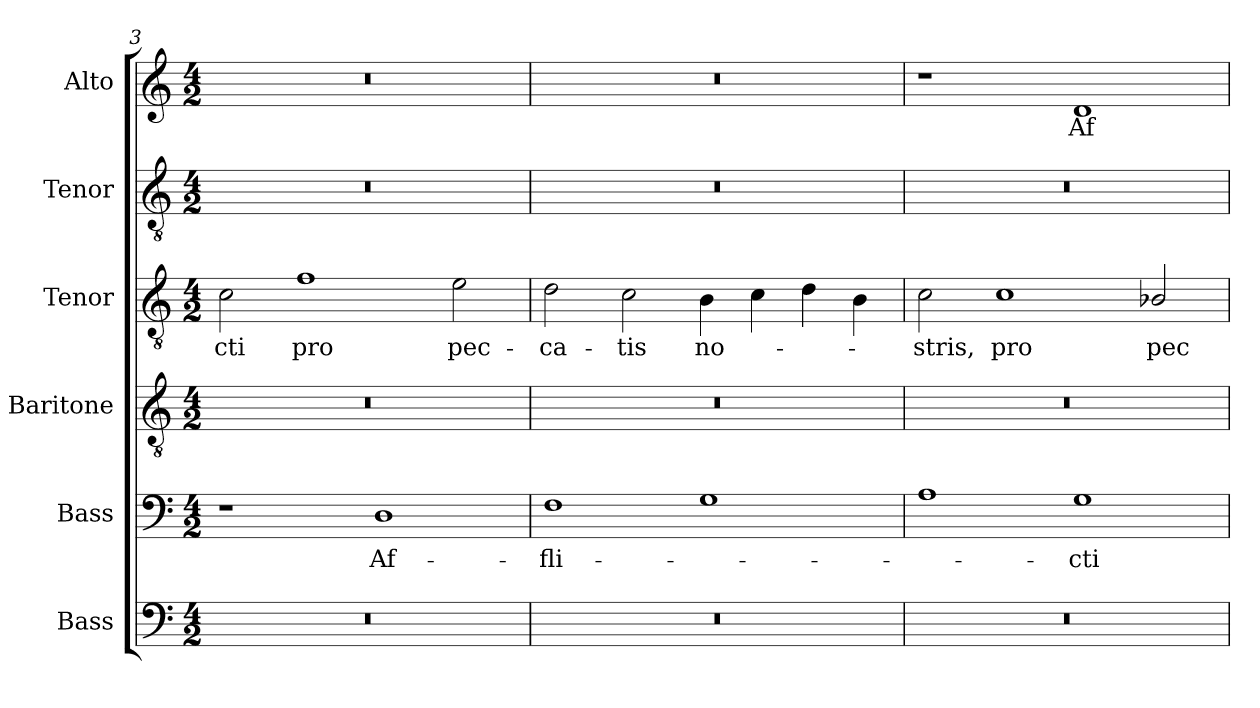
**kern	**kern	**text	**kern	**kern	**text	**kern	**kern	**text
*part6	*part5	*part5	*part4	*part3	*part3	*part2	*part1	*part1
*staff6	*staff5	*staff5	*staff4	*staff3	*staff3	*staff2	*staff1	*staff1
*I"Bass	*I"Bass	*	*I"Baritone	*I"Tenor	*	*I"Tenor	*I"Alto	*
*I'B.	*I'B.	*	*I'Bar.	*I'T.	*	*I'T.	*I'A.	*
*clefF4	*clefF4	*	*clefGv2	*clefGv2	*	*clefGv2	*clefG2	*
*	*	*	*ITrd7c12	*ITrd7c12	*	*ITrd7c12	*	*
*k[]	*k[]	*	*k[]	*k[]	*	*k[]	*k[]	*
*C:	*C:	*	*C:	*C:	*	*C:	*C:	*
*M4/2	*M4/2	*	*M4/2	*M4/2	*	*M4/2	*M4/2	*
=3	=3	=3	=3	=3	=3	=3	=3	=3
!LO:N:vis=1	!	!	!LO:N:vis=1	!	!	!	!	!
!	!	!	!	!	!LO:LY:b:color=#000000	!LO:N:vis=1	!LO:N:vis=1	!
0r	1r	.	0r	2Ci\	-cti	0r	0r	.
!	!	!	!	!	!LO:LY:b:color=#000000	!	!	!
.	.	.	.	1Fi	pro	.	.	.
!	!	!LO:LY:b:color=#000000	!	!	!	!	!	!
.	1Di	Af-	.	.	.	.	.	.
!	!	!	!	!	!LO:LY:b:color=#000000	!	!	!
.	.	.	.	2Ei\	pec-	.	.	.
=4	=4	=4	=4	=4	=4	=4	=4	=4
!LO:N:vis=1	!	!	!	!	!	!	!	!
!	!	!LO:LY:b:color=#000000	!LO:N:vis=1	!	!	!	!	!
!	!	!	!	!	!LO:LY:b:color=#000000	!LO:N:vis=1	!LO:N:vis=1	!
0r	1Fi	-fli-	0r	2Di\	-ca-	0r	0r	.
!	!	!	!	!	!LO:LY:b:color=#000000	!	!	!
.	.	.	.	2Ci\	-tis	.	.	.
!	!	!	!	!	!LO:LY:b:color=#000000	!	!	!
.	1Gi	.	.	4BBi\	no-	.	.	.
.	.	.	.	4Ci\	.	.	.	.
.	.	.	.	4Di\	.	.	.	.
.	.	.	.	4BBi\	.	.	.	.
!!LO:LB:g=z
=5	=5	=5	=5	=5	=5	=5	=5	=5
!LO:N:vis=1	!	!	!LO:N:vis=1	!	!	!	!	!
!	!	!	!	!	!LO:LY:b:color=#000000	!LO:N:vis=1	!	!
0r	1Ai	.	0r	2Ci\	-stris,	0r	1r	.
!	!	!	!	!	!LO:LY:b:color=#000000	!	!	!
.	.	.	.	1Ci	pro	.	.	.
!	!	!LO:LY:b:color=#000000	!	!	!	!	!	!
!	!	!	!	!	!	!	!	!LO:LY:b:color=#000000
.	1Gi	-cti	.	.	.	.	1di	Af-
!	!	!	!	!	!LO:LY:b:color=#000000	!	!	!
.	.	.	.	2BB-Xi/	pec-	.	.	.
=	=	=	=	=	=	=	=	=
*-	*-	*-	*-	*-	*-	*-	*-	*-
